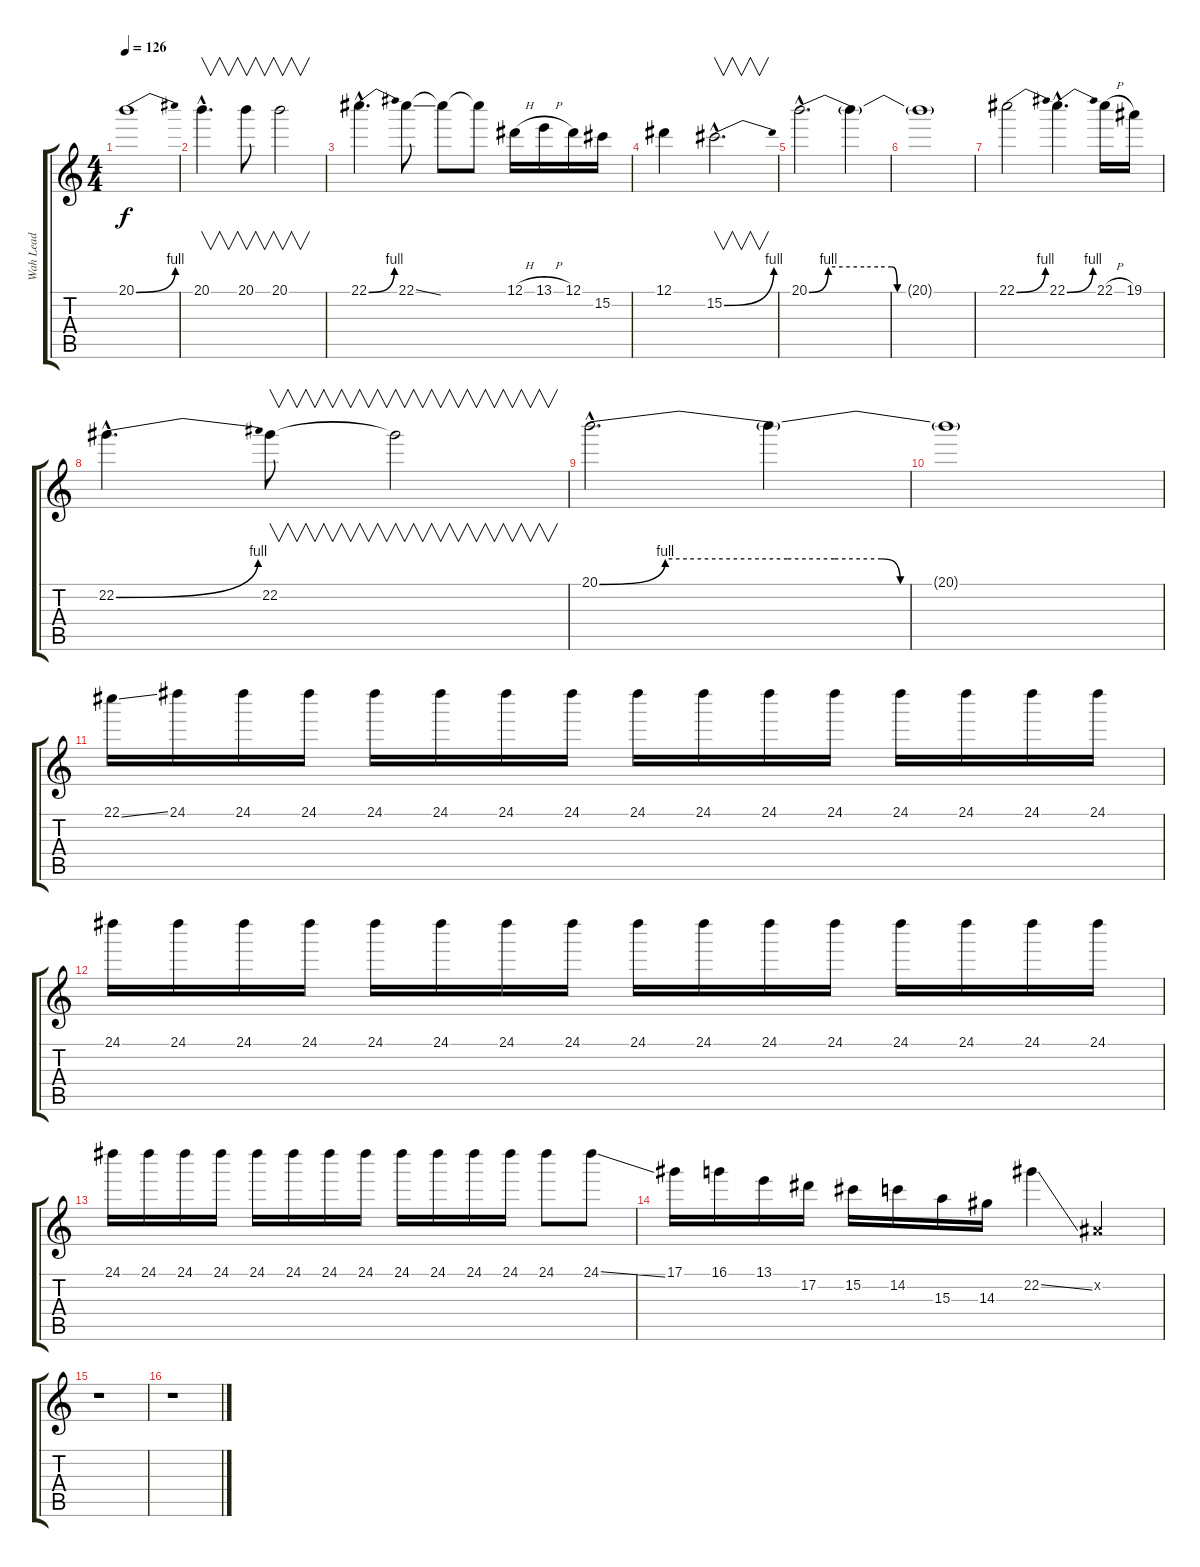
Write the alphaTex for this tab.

\track ("Wah Lead" "Wah Lead") {instrument distortionguitar}
\staff {score tabs}
\tuning (Eb4 Bb3 Gb3 Db3 Ab2 Eb2) {hide}
\ts (4 4)
\tempo 126
\clef g2
\ks c
20.1{be (bend 0 0 60 4)}.1{dy f} |
20.1{hac}.4{v d} 20.1.8{v} 20.1.2{v} |
22.1{be (bend 0 0 60 4) hac}.4{d} 22.1{ss}.8 22.1{t}.8 22.1{t}.8 12.1{h}.16 13.1{h}.16 12.1.16 15.2.16 |
12.1.4 15.2{be (bend 0 0 60 4) hac}.2{v d} |
20.1{be (custom 0 0 7 4 20 4 25 4 30 4 32 0 60 0) hac}.2{d} 20.1{t}.4 |
20.1{t}.1 |
22.1{be (bend 0 0 60 4)}.2 22.1{be (bend 0 0 60 4) hac}.4{d} 22.1{h}.16 19.1.16 |
22.2{be (bend 0 0 60 4) hac}.4{d} 22.2.8{v} 22.2{t}.2{v} |
20.1{be (custom 0 0 7 4 20 4 25 4 30 4 32 0 60 0) hac}.2{d} 20.1{t}.4 |
20.1{t}.1 |
22.1{ss}.16 24.1.16 24.1.16 24.1.16 24.1.16 24.1.16 24.1.16 24.1.16 24.1.16 24.1.16 24.1.16 24.1.16 24.1.16 24.1.16 24.1.16 24.1.16 |
24.1.16 24.1.16 24.1.16 24.1.16 24.1.16 24.1.16 24.1.16 24.1.16 24.1.16 24.1.16 24.1.16 24.1.16 24.1.16 24.1.16 24.1.16 24.1.16 |
24.1.16 24.1.16 24.1.16 24.1.16 24.1.16 24.1.16 24.1.16 24.1.16 24.1.16 24.1.16 24.1.16 24.1.16 24.1.8 24.1{ss}.8 |
17.1.16 16.1.16 13.1.16 17.2.16 15.2.16 14.2.16 15.3.16 14.3.16 22.2{ss}.4 0.2{x}.4 |
r.1 |
r.1
